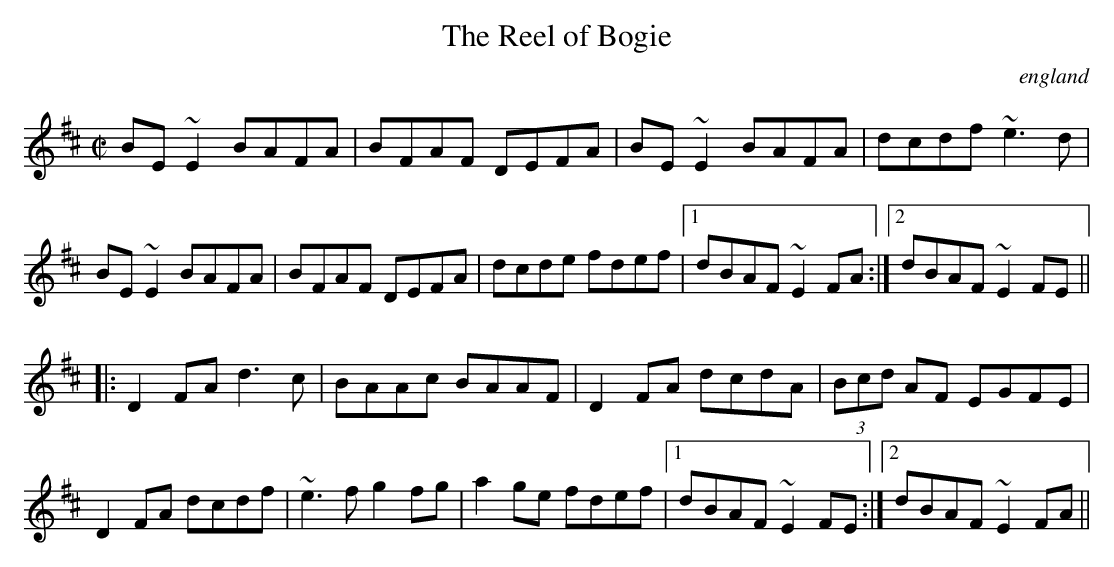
X:1
T:Reel of Bogie, The
O:england
M:C|
K:Edor
BE~E2 BAFA|BFAF DEFA|BE~E2 BAFA|dcdf ~e3d|
BE~E2 BAFA|BFAF DEFA|dcde fdef|1 dBAF ~E2FA:|2 dBAF ~E2FE||
|:D2FA d3c|BAAc BAAF|D2FA dcdA|(3Bcd AF EGFE|
D2FA dcdf|~e3f g2fg|a2ge fdef|1 dBAF ~E2FE:|2 dBAF ~E2FA||
